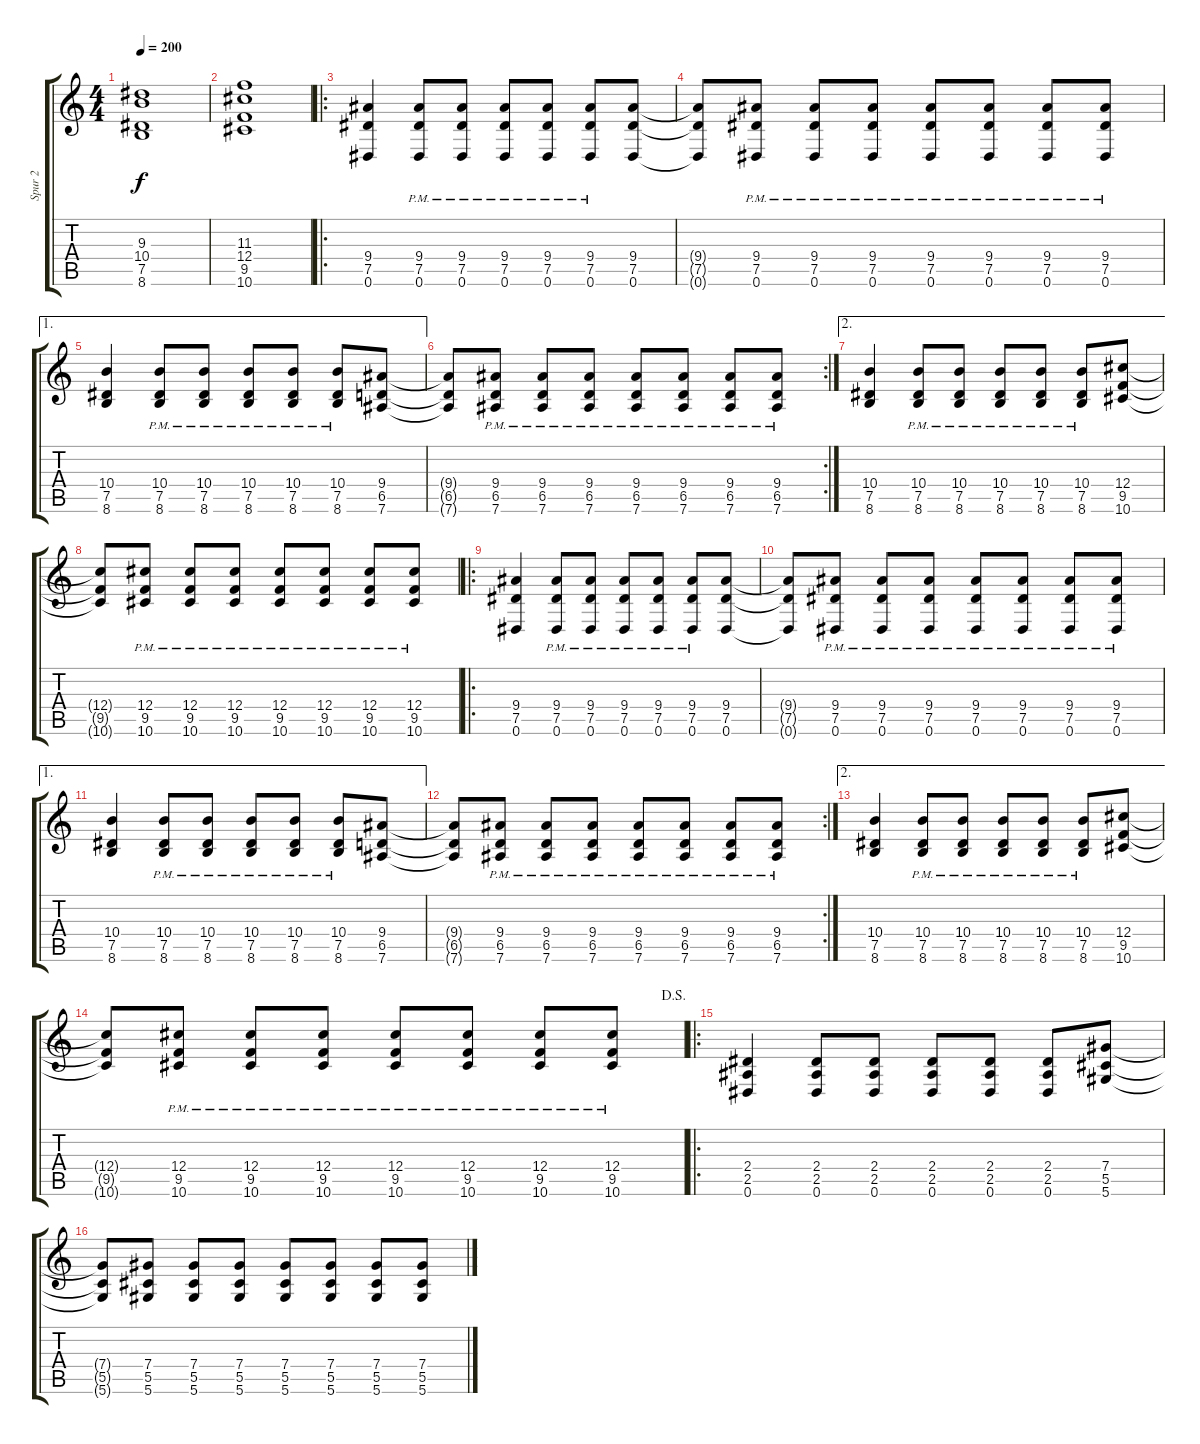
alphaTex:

\track ("Spur 2" "Spur 2") {instrument distortionguitar}
\staff {score tabs}
\tuning (Eb4 Bb3 Gb3 Db3 Ab2 Eb2) {hide}
\ts (4 4)
\tempo 200
\clef g2
\ks c
(9.3 10.4 7.5 8.6).1{dy f} |
(11.3 12.4 9.5 10.6).1 |
\ro
(9.4 7.5 0.6).4 (9.4{pm} 7.5{pm} 0.6{pm}).8 (9.4{pm} 7.5{pm} 0.6{pm}).8 (9.4{pm} 7.5{pm} 0.6{pm}).8 (9.4{pm} 7.5{pm} 0.6{pm}).8 (9.4{pm} 7.5{pm} 0.6{pm}).8 (9.4 7.5 0.6).8 |
(9.4{t} 7.5{t} 0.6{t}).8 (9.4{pm} 7.5{pm} 0.6{pm}).8 (9.4{pm} 7.5{pm} 0.6{pm}).8 (9.4{pm} 7.5{pm} 0.6{pm}).8 (9.4{pm} 7.5{pm} 0.6{pm}).8 (9.4{pm} 7.5{pm} 0.6{pm}).8 (9.4{pm} 7.5{pm} 0.6{pm}).8 (9.4{pm} 7.5{pm} 0.6{pm}).8 |
\ae 1
(10.4 7.5 8.6).4 (10.4{pm} 7.5{pm} 8.6{pm}).8 (10.4{pm} 7.5{pm} 8.6{pm}).8 (10.4{pm} 7.5{pm} 8.6{pm}).8 (10.4{pm} 7.5{pm} 8.6{pm}).8 (10.4{pm} 7.5{pm} 8.6{pm}).8 (9.4 6.5 7.6).8 |
\rc 2
(9.4{t} 6.5{t} 7.6{t}).8 (9.4{pm} 6.5{pm} 7.6{pm}).8 (9.4{pm} 6.5{pm} 7.6{pm}).8 (9.4{pm} 6.5{pm} 7.6{pm}).8 (9.4{pm} 6.5{pm} 7.6{pm}).8 (9.4{pm} 6.5{pm} 7.6{pm}).8 (9.4{pm} 6.5{pm} 7.6{pm}).8 (9.4{pm} 6.5{pm} 7.6{pm}).8 |
\ae 2
(10.4 7.5 8.6).4 (10.4{pm} 7.5{pm} 8.6{pm}).8 (10.4{pm} 7.5{pm} 8.6{pm}).8 (10.4{pm} 7.5{pm} 8.6{pm}).8 (10.4{pm} 7.5{pm} 8.6{pm}).8 (10.4{pm} 7.5{pm} 8.6{pm}).8 (12.4 9.5 10.6).8 |
(12.4{t} 9.5{t} 10.6{t}).8 (12.4{pm} 9.5{pm} 10.6{pm}).8 (12.4{pm} 9.5{pm} 10.6{pm}).8 (12.4{pm} 9.5{pm} 10.6{pm}).8 (12.4{pm} 9.5{pm} 10.6{pm}).8 (12.4{pm} 9.5{pm} 10.6{pm}).8 (12.4{pm} 9.5{pm} 10.6{pm}).8 (12.4{pm} 9.5{pm} 10.6{pm}).8 |
\ro
(9.4 7.5 0.6).4 (9.4{pm} 7.5{pm} 0.6{pm}).8 (9.4{pm} 7.5{pm} 0.6{pm}).8 (9.4{pm} 7.5{pm} 0.6{pm}).8 (9.4{pm} 7.5{pm} 0.6{pm}).8 (9.4{pm} 7.5{pm} 0.6{pm}).8 (9.4 7.5 0.6).8 |
(9.4{t} 7.5{t} 0.6{t}).8 (9.4{pm} 7.5{pm} 0.6{pm}).8 (9.4{pm} 7.5{pm} 0.6{pm}).8 (9.4{pm} 7.5{pm} 0.6{pm}).8 (9.4{pm} 7.5{pm} 0.6{pm}).8 (9.4{pm} 7.5{pm} 0.6{pm}).8 (9.4{pm} 7.5{pm} 0.6{pm}).8 (9.4{pm} 7.5{pm} 0.6{pm}).8 |
\ae 1
(10.4 7.5 8.6).4 (10.4{pm} 7.5{pm} 8.6{pm}).8 (10.4{pm} 7.5{pm} 8.6{pm}).8 (10.4{pm} 7.5{pm} 8.6{pm}).8 (10.4{pm} 7.5{pm} 8.6{pm}).8 (10.4{pm} 7.5{pm} 8.6{pm}).8 (9.4 6.5 7.6).8 |
\rc 2
(9.4{t} 6.5{t} 7.6{t}).8 (9.4{pm} 6.5{pm} 7.6{pm}).8 (9.4{pm} 6.5{pm} 7.6{pm}).8 (9.4{pm} 6.5{pm} 7.6{pm}).8 (9.4{pm} 6.5{pm} 7.6{pm}).8 (9.4{pm} 6.5{pm} 7.6{pm}).8 (9.4{pm} 6.5{pm} 7.6{pm}).8 (9.4{pm} 6.5{pm} 7.6{pm}).8 |
\ae 2
(10.4 7.5 8.6).4 (10.4{pm} 7.5{pm} 8.6{pm}).8 (10.4{pm} 7.5{pm} 8.6{pm}).8 (10.4{pm} 7.5{pm} 8.6{pm}).8 (10.4{pm} 7.5{pm} 8.6{pm}).8 (10.4{pm} 7.5{pm} 8.6{pm}).8 (12.4 9.5 10.6).8 |
\jump dalsegno
(12.4{t} 9.5{t} 10.6{t}).8 (12.4{pm} 9.5{pm} 10.6{pm}).8 (12.4{pm} 9.5{pm} 10.6{pm}).8 (12.4{pm} 9.5{pm} 10.6{pm}).8 (12.4{pm} 9.5{pm} 10.6{pm}).8 (12.4{pm} 9.5{pm} 10.6{pm}).8 (12.4{pm} 9.5{pm} 10.6{pm}).8 (12.4{pm} 9.5{pm} 10.6{pm}).8 |
\ro
(2.4 2.5 0.6).4 (2.4 2.5 0.6).8 (2.4 2.5 0.6).8 (2.4 2.5 0.6).8 (2.4 2.5 0.6).8 (2.4 2.5 0.6).8 (7.4 5.5 5.6).8 |
(7.4{t} 5.5{t} 5.6{t}).8 (7.4 5.5 5.6).8 (7.4 5.5 5.6).8 (7.4 5.5 5.6).8 (7.4 5.5 5.6).8 (7.4 5.5 5.6).8 (7.4 5.5 5.6).8 (7.4 5.5 5.6).8
